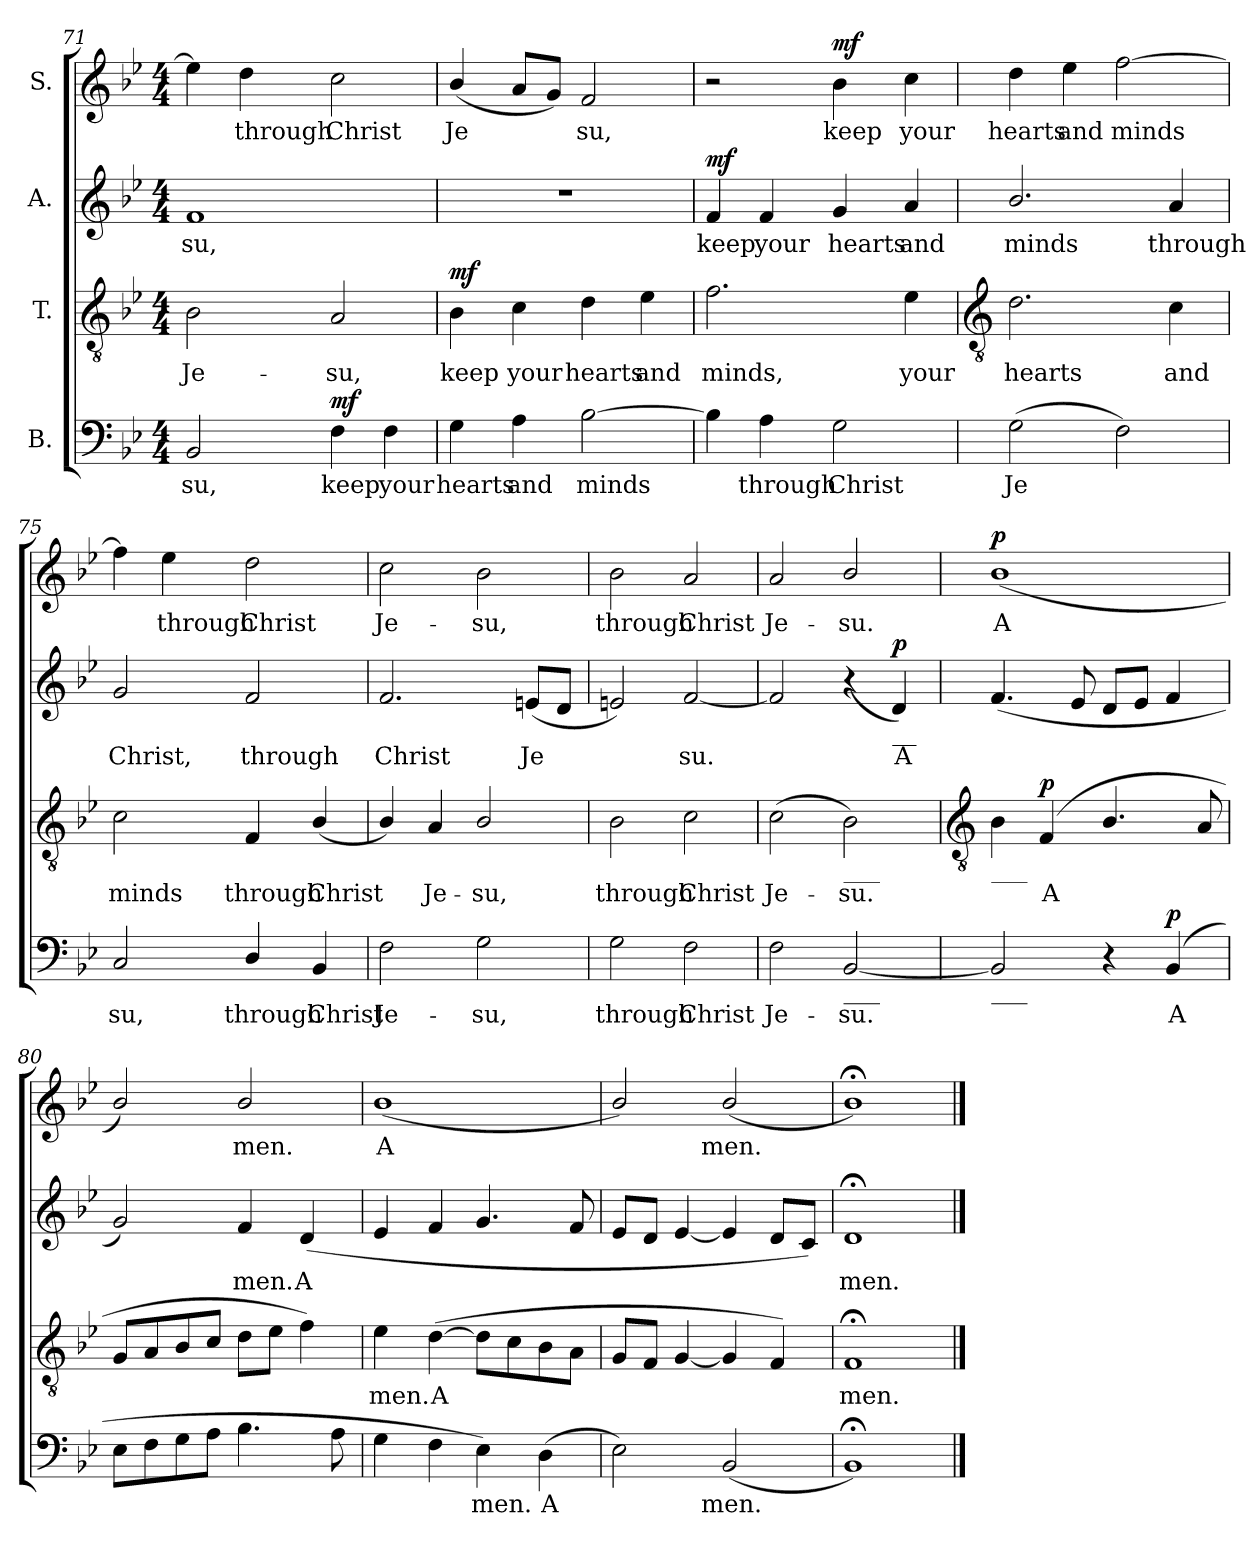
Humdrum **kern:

**kern	**text	**dynam	**kern	**text	**dynam	**kern	**text	**dynam	**kern	**text	**dynam
*part4	*part4	*part4	*part3	*part3	*part3	*part2	*part2	*part2	*part1	*part1	*part1
*staff4	*staff4	*staff4	*staff3	*staff3	*staff3	*staff2	*staff2	*staff2	*staff1	*staff1	*staff1
*I"B.	*	*	*I"T.	*	*	*I"A.	*	*	*I"S.	*	*
*clefF4	*	*	*clefGv2	*	*	*clefG2	*	*	*clefG2	*	*
*k[b-e-]	*	*	*k[b-e-]	*	*	*k[b-e-]	*	*	*k[b-e-]	*	*
*B-:	*	*	*B-:	*	*	*B-:	*	*	*B-:	*	*
*M4/4	*	*	*M4/4	*	*	*M4/4	*	*	*M4/4	*	*
=71	=71	=71	=71	=71	=71	=71	=71	=71	=71	=71	=71
!	!LO:LY:b	!	!	!LO:LY:b	!	!	!LO:LY:b	!	!	!	!
2BB-	su,	.	2B-	Je-	.	1f	su,	.	4ee-]	.	.
!	!	!	!	!	!	!	!	!	!	!LO:LY:b	!
.	.	.	.	.	.	.	.	.	4dd	through	.
!	!LO:LY:b	!LO:DY:a	!	!LO:LY:b	!	!	!	!	!	!LO:LY:b	!
4F	keep	mf	2A	-su,	.	.	.	.	2cc	Christ	.
!	!LO:LY:b	!	!	!	!	!	!	!	!	!	!
4F	your	.	.	.	.	.	.	.	.	.	.
=72	=72	=72	=72	=72	=72	=72	=72	=72	=72	=72	=72
!	!LO:LY:b	!	!	!LO:LY:b	!LO:DY:a	!	!	!	!	!LO:LY:b	!
4G	hearts	.	4B-	keep	mf	1r	.	.	(<4b-/	Je	.
!	!LO:LY:b	!	!	!LO:LY:b	!	!	!	!	!	!	!
4A	and	.	4c	your	.	.	.	.	8aL	.	.
.	.	.	.	.	.	.	.	.	8gJ)	.	.
!	!LO:LY:b	!	!	!LO:LY:b	!	!	!	!	!	!LO:LY:b	!
[2B-	minds	.	4d	hearts	.	.	.	.	2f	su,	.
!	!	!	!	!LO:LY:b	!	!	!	!	!	!	!
.	.	.	4e-	and	.	.	.	.	.	.	.
=73	=73	=73	=73	=73	=73	=73	=73	=73	=73	=73	=73
!	!	!	!	!LO:LY:b	!	!	!LO:LY:b	!LO:DY:a	!	!	!
4B-]	.	.	2.f	minds,	.	4f	keep	mf	2r	.	.
!	!LO:LY:b	!	!	!	!	!	!LO:LY:b	!	!	!	!
4A	through	.	.	.	.	4f	your	.	.	.	.
!	!LO:LY:b	!	!	!	!	!	!LO:LY:b	!	!	!LO:LY:b	!LO:DY:b
2G	Christ	.	.	.	.	4g	hearts	.	4b-	keep	mf
!	!	!	!	!LO:LY:b	!	!	!LO:LY:b	!	!	!LO:LY:b	!
.	.	.	4e-	your	.	4a	and	.	4cc	your	.
!!LO:LB:g=z
=74	=74	=74	=74	=74	=74	=74	=74	=74	=74	=74	=74
*	*	*	*clefGv2	*	*	*	*	*	*	*	*
!	!LO:LY:b	!	!	!LO:LY:b	!	!	!LO:LY:b	!	!	!LO:LY:b	!
(>2G	Je	.	2.d	hearts	.	2.b-/	minds	.	4dd	hearts	.
!	!	!	!	!	!	!	!	!	!	!LO:LY:b	!
.	.	.	.	.	.	.	.	.	4ee-	and	.
!	!	!	!	!	!	!	!	!	!	!LO:LY:b	!
2F)	.	.	.	.	.	.	.	.	[2ff	minds	.
!	!	!	!	!LO:LY:b	!	!	!LO:LY:b	!	!	!	!
.	.	.	4c	and	.	4a	through	.	.	.	.
=75	=75	=75	=75	=75	=75	=75	=75	=75	=75	=75	=75
!	!LO:LY:b	!	!	!LO:LY:b	!	!	!LO:LY:b	!	!	!	!
2C	su,	.	2c	minds	.	2g	Christ,	.	4ff]	.	.
!	!	!	!	!	!	!	!	!	!	!LO:LY:b	!
.	.	.	.	.	.	.	.	.	4ee-	through	.
!	!LO:LY:b	!	!	!LO:LY:b	!	!	!LO:LY:b	!	!	!LO:LY:b	!
4D/	through	.	4F	through	.	2f	through	.	2dd	Christ	.
!	!LO:LY:b	!	!	!LO:LY:b	!	!	!	!	!	!	!
4BB-	Christ	.	(<4B-/	Christ	.	.	.	.	.	.	.
=76	=76	=76	=76	=76	=76	=76	=76	=76	=76	=76	=76
!	!LO:LY:b	!	!	!	!	!	!LO:LY:b	!	!	!LO:LY:b	!
2F	Je-	.	4B-/)	.	.	2.f	Christ	.	2cc	Je-	.
!	!	!	!	!LO:LY:b	!	!	!	!	!	!	!
.	.	.	4A/	Je-	.	.	.	.	.	.	.
!	!LO:LY:b	!	!	!LO:LY:b	!	!	!	!	!	!LO:LY:b	!
2G	-su,	.	2B-/	-su,	.	.	.	.	2b-	-su,	.
!	!	!	!	!	!	!	!LO:LY:b	!	!	!	!
.	.	.	.	.	.	(<8enL	Je	.	.	.	.
.	.	.	.	.	.	8dJ	.	.	.	.	.
=77	=77	=77	=77	=77	=77	=77	=77	=77	=77	=77	=77
!	!LO:LY:b	!	!	!LO:LY:b	!	!	!	!	!	!LO:LY:b	!
2G	through	.	2B-	through	.	2en)	.	.	2b-	through	.
!	!LO:LY:b	!	!	!LO:LY:b	!	!	!LO:LY:b	!	!	!LO:LY:b	!
2F	Christ	.	2c	Christ	.	[2f	su.	.	2a	Christ	.
=78	=78	=78	=78	=78	=78	=78	=78	=78	=78	=78	=78
!	!LO:LY:b	!	!	!LO:LY:b	!	!	!	!	!	!LO:LY:b	!
2F	Je-	.	(>2c	Je-	.	2f]	.	.	2a	Je-	.
!	!	!	!LO:TX:b:t=___	!	!	!	!	!	!	!	!
!LO:TX:b:t=___	!	!	!	!	!	!	!	!	!	!	!
!	!LO:LY:b	!	!	!LO:LY:b	!	!	!	!	!	!LO:LY:b	!
[2BB-	-su.	.	2B-)	-su.	.	(<4r	.	.	2b-/	-su.	.
!	!	!	!	!	!	!LO:TX:b:t=__	!	!	!	!	!
!	!	!	!	!	!	!	!LO:LY:b	!LO:DY:a	!	!	!
.	.	.	.	.	.	4d)	A	p	.	.	.
!!LO:LB:g=z
=79	=79	=79	=79	=79	=79	=79	=79	=79	=79	=79	=79
*	*	*	*clefGv2	*	*	*	*	*	*	*	*
!	!	!	!LO:TX:b:t=___	!	!	!	!	!	!	!	!
!LO:TX:b:t=___	!	!	!	!	!	!	!	!	!	!	!
!	!	!	!	!	!	!	!	!	!	!LO:LY:b	!LO:DY:a
2BB-]	.	.	4B-	.	.	(<4.f	.	.	(<1b-/	A	p
!	!	!	!	!LO:LY:b	!LO:DY:a	!	!	!	!	!	!
.	.	.	(>4F	A	p	.	.	.	.	.	.
.	.	.	.	.	.	8e-	.	.	.	.	.
4r	.	.	4.B-/	.	.	8dL	.	.	.	.	.
.	.	.	.	.	.	8e-J	.	.	.	.	.
!	!LO:LY:b	!LO:DY:a	!	!	!	!	!	!	!	!	!
(>4BB-	A	p	.	.	.	4f	.	.	.	.	.
.	.	.	8A	.	.	.	.	.	.	.	.
=80	=80	=80	=80	=80	=80	=80	=80	=80	=80	=80	=80
8E-L	.	.	8GL	.	.	2g)	.	.	2b-/)	.	.
8F	.	.	8A	.	.	.	.	.	.	.	.
8G	.	.	8B-	.	.	.	.	.	.	.	.
8AJ	.	.	8cJ	.	.	.	.	.	.	.	.
!	!	!	!	!	!	!	!LO:LY:b	!	!	!LO:LY:b	!
4.B-	.	.	8dL	.	.	4f	men.	.	2b-/	men.	.
.	.	.	8e-J	.	.	.	.	.	.	.	.
!	!	!	!	!	!	!	!LO:LY:b	!	!	!	!
.	.	.	4f)	.	.	(<4d	A	.	.	.	.
8A	.	.	.	.	.	.	.	.	.	.	.
=81	=81	=81	=81	=81	=81	=81	=81	=81	=81	=81	=81
!	!	!	!	!LO:LY:b	!	!	!	!	!	!LO:LY:b	!
4G	.	.	4e-	men.	.	4e-	.	.	(<1b-/	A	.
!	!	!	!	!LO:LY:b	!	!	!	!	!	!	!
4F	.	.	(<[4d	A	.	4f	.	.	.	.	.
!	!LO:LY:b	!	!	!	!	!	!	!	!	!	!
4E-)	men.	.	8dL]	.	.	4.g	.	.	.	.	.
.	.	.	8c	.	.	.	.	.	.	.	.
!	!LO:LY:b	!	!	!	!	!	!	!	!	!	!
(>4D	A	.	8B-	.	.	.	.	.	.	.	.
.	.	.	8AJ	.	.	8f	.	.	.	.	.
=82	=82	=82	=82	=82	=82	=82	=82	=82	=82	=82	=82
2E-)	.	.	8GL	.	.	8e-L	.	.	2b-/)	.	.
.	.	.	8FJ	.	.	8dJ	.	.	.	.	.
.	.	.	[4G	.	.	[4e-	.	.	.	.	.
!	!LO:LY:b	!	!	!	!	!	!	!	!	!LO:LY:b	!
(<2BB-	men.	.	4G]	.	.	4e-]	.	.	(<2b-/	men.	.
.	.	.	4F)	.	.	8dL	.	.	.	.	.
.	.	.	.	.	.	8cJ)	.	.	.	.	.
=83	=83	=83	=83	=83	=83	=83	=83	=83	=83	=83	=83
!	!	!	!	!LO:LY:b	!	!	!LO:LY:b	!	!	!	!
1BB-;<)	.	.	1F;<	men.	.	1d;<	men.	.	1b-;</)	.	.
==	==	==	==	==	==	==	==	==	==	==	==
*-	*-	*-	*-	*-	*-	*-	*-	*-	*-	*-	*-
